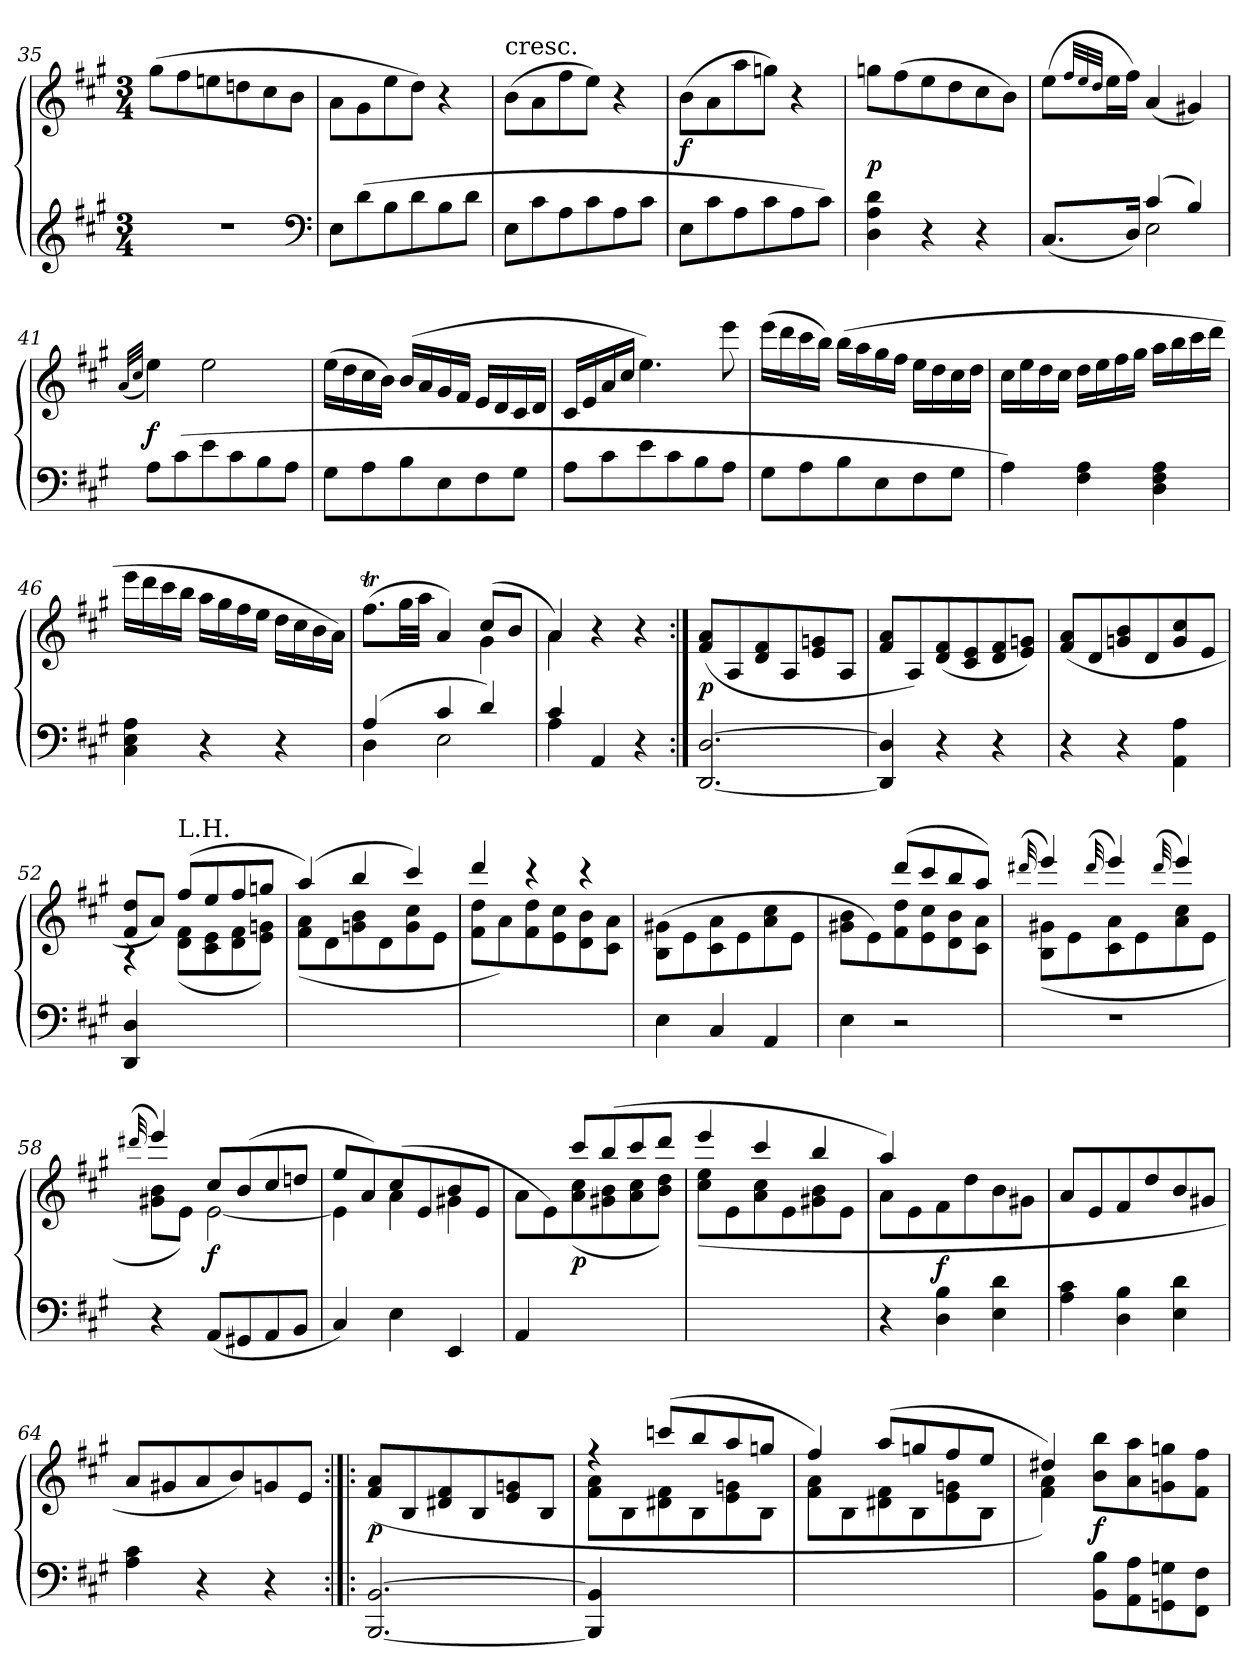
**kern	**kern	**dynam
*part1	*part1	*part1
*staff2	*staff1	*staff1/2
*clefG2	*clefG2	*
*k[f#c#g#]	*k[f#c#g#]	*
*M3/4	*M3/4	*
=35	=35	=35
2.r	(8gg#L	.
.	8ff#	.
.	8een	.
.	8ddn	.
.	8cc#	.
.	8bJ	.
*clefF4	*	*
=36	=36	=36
8EL	8aL	.
(8d	8g#	.
8B	8ee	.
8d	8ddJ)	.
8B	4r	.
8dJ	.	.
=37	=37	=37
!	!LO:TX:t=cresc.	!
8EL	(8bL	.
8c#	8a	.
8A	8ff#	.
8c#	8eeJ)	.
8A	4r	.
8c#J	.	.
=38	=38	=38
8EL	(8bL	f
8c#	8a	.
8A	8aa	.
8c#	8ggnJ)	.
8A	4r	.
8c#J)	.	.
=39	=39	=39
4D 4A 4d	8ggnL	p
.	(8ff#	.
4r	8ee	.
.	8dd	.
4r	8cc#	.
.	8bJ)	.
=40	=40	=40
*^	*	*
(8.C#L	4ryy	(8eeL	.
.	.	32qff#LLL	.
.	.	32qee	.
.	.	32qddJJJ	.
.	.	16eeL	.
16DJk)	.	16ff#JJ)	.
(4c#	2E	(4a	.
4B)	.	4g#X)	.
*v	*v	*	*
=41	=41	=41
.	(>32qaLLL	.
.	32qcc#JJJ	.
8AL	4ee)	f
(8c#	.	.
8e	2ee	.
8c#	.	.
8B	.	.
8AJ	.	.
=42	=42	=42
8G#L	(16eeLL	.
.	16dd	.
8A	16cc#	.
.	16bJJ)	.
8B	(16bLL	.
.	16a	.
8E	16g#	.
.	16f#JJ	.
8F#	16eLL	.
.	16d	.
8G#J	16c#	.
.	16dJJ	.
=43	=43	=43
8AL	16c#LL	.
.	16e	.
8c#	16a	.
.	16cc#JJ	.
8e	4.ee)	.
8c#	.	.
8B	.	.
8AJ	8eee	.
=44	=44	=44
8G#L	(16eeeLL	.
.	16ddd	.
8A	16ccc#	.
.	16bbJJ)	.
8B	(16bbLL	.
.	16aa	.
8E	16gg#	.
.	16ff#JJ	.
8F#	16eeLL	.
.	16dd	.
8G#J	16cc#	.
.	16ddJJ	.
=45	=45	=45
4A)	16cc#LL	.
.	16ee	.
.	16dd	.
.	16cc#JJ	.
4F# 4A	16ddLL	.
.	16ee	.
.	16ff#	.
.	16gg#JJ	.
4D 4F# 4A	16aaLL	.
.	16bb	.
.	16ccc#	.
.	16dddJJ	.
=46	=46	=46
4C# 4E 4A	16eeeLL	.
.	16ddd	.
.	16ccc#	.
.	16bbJJ	.
4r	16aaLL	.
.	16gg#	.
.	16ff#	.
.	16eeJJ	.
4r	16ddLL	.
.	16cc#	.
.	16b	.
.	16aJJ)	.
=47	=47	=47
*^	*^	*
(4A	4D	(8.ff#TL	2ryy	.
.	.	32gg#LL	.	.
.	.	32aaJJJ	.	.
4c#	2E	4a)	.	.
4d)	.	(8cc#L	4g#	.
.	.	8bJ	.	.
=48	=48	=48	=48	=48
4c#	4A	4a)	4a	.
4AA	2ryy	2ryy	4r	.
4r	.	.	4r	.
*v	*v	*	*	*
*	*v	*v	*
=:|!	=:|!	=:|!
[2.DD [2.D	(8f# 8aL	p
.	8A	.
.	8d 8f#	.
.	8A	.
.	8e 8g	.
.	8AJ	.
=50	=50	=50
4DD] 4D]	8f# 8aL	.
.	8A)	.
4r	(8d 8f#	.
.	8c# 8e	.
4r	8d 8f#	.
.	8e 8gJ)	.
=51	=51	=51
4r	(8f# 8aL	.
.	8d	.
4r	8g 8b	.
.	8d	.
4AA 4A	8g 8cc#	.
.	8eJ	.
=52	=52	=52
*	*^	*
4DD 4D	8f# 8ddL	4rA	.
.	8aJ)	.	.
!	!LO:TX:a:t=L.H.	!	!
2ryy	(8ff#L	(8d 8f#L	.
.	8ee	8c# 8e	.
.	8ff#	8d 8f#	.
.	8ggJ	8e 8gJ)	.
=53	=53	=53	=53
2.ryy	(4aa)	(8f# 8aL	.
.	.	8d	.
.	4bb	8g 8b	.
.	.	8d	.
.	4ccc#)	8g 8cc#	.
.	.	8eJ	.
=54	=54	=54	=54
2.ryy	4ddd	8f# 8ddL	.
.	.	8a)	.
.	4rccc	8f# 8dd	.
.	.	8e 8cc#	.
.	4rccc	8d 8b	.
.	.	8c# 8aJ	.
*	*v	*v	*
=55	=55	=55
4E	(8B\ 8g#X\L	.
.	8e\	.
4C#	8c#\ 8a\	.
.	8e\	.
4AA	8a\ 8cc#\	.
.	8e\J	.
=56	=56	=56
*	*^	*
4E	4ryy	8g#X 8bL	.
.	.	8e)	.
2r	(8dddL	8f# 8dd	.
.	8ccc#	8e 8cc#	.
.	8bb	8d 8b	.
.	8aaJ)	8c# 8aJ	.
=57	=57	=57	=57
.	(32qqddd#X	.	.
2.r	4eee)	(8B 8g#XL	.
.	.	8e	.
.	(32qqddd#	.	.
.	4eee)	8c# 8a	.
.	.	8e	.
.	(32qqddd#	.	.
.	4eee)	8a 8cc#	.
.	.	8eJ	.
=58	=58	=58	=58
.	(32qqddd#X	.	.
4r	4eee)	8g#X 8bL	.
.	.	8eJ)	.
(8AAL	8cc#L	[2e	f
8GG#X	(8b	.	.
8AA	8cc#	.	.
8BBJ	8ddnJ	.	.
=59	=59	=59	=59
4C#)	8eeL	4e]	.
.	8a)	.	.
4E	(8cc#	4a	.
.	8e	.	.
4EE	8b	4g#X	.
.	8eJ	.	.
=60	=60	=60	=60
4AA	4ryy	8aL	.
.	.	8e)	.
2ryy	8ccc#L	(8a 8cc#	p
.	(8bb	8g#X 8b	.
.	8ccc#	8a 8cc#	.
.	8dddJ	8b 8ddJ)	.
=61	=61	=61	=61
2.ryy	4eee	(8cc# 8eeL	.
.	.	8e	.
.	4ccc#	8a 8cc#	.
.	.	8e	.
.	4bb	8g#X 8b	.
.	.	8eJ	.
=62	=62	=62	=62
4r	4aa)	8aL	.
.	.	8e	.
4D 4B	2ryy	8f#	f
.	.	8dd	.
4E 4d	.	8b	.
.	.	8g#XJ	.
*	*v	*v	*
=63	=63	=63
4A 4c#	8aL	.
.	8e	.
4D 4B	8f#	.
.	8dd	.
4E 4d	8b	.
.	8g#XJ	.
=64	=64	=64
4A 4c#	8aL	.
.	8g#X	.
4r	8a	.
.	8b)	.
4r	8gn	.
.	8eJ	.
=65:|!|:	=65:|!|:	=65:|!|:
[2.BBB [2.BB	(8f# 8aL	p
.	8B	.
.	8d#X 8f#	.
.	8B	.
.	8e 8g	.
.	8BJ	.
=66	=66	=66
*	*^	*
4BBB] 4BB]	4rff	8f# 8aL	.
.	.	8B	.
2ryy	(8cccnL	8d#X 8f#	.
.	8bb	8B	.
.	8aa	8e 8g	.
.	8ggJ	8BJ	.
=67	=67	=67	=67
2.ryy	4ff#)	8f# 8aL	.
.	.	8B	.
.	(8aaL	8d#X 8f#	.
.	8gg	8B	.
.	8ff#	8e 8g	.
.	8eeJ	8BJ	.
=68	=68	=68	=68
4ryy	4dd#X)	4f# 4a)	.
8BB 8BL	2ryy	8b 8bbL	f
8AA 8A	.	8a 8aa	.
8GG 8G	.	8g 8gg	.
8FF# 8F#J	.	8f# 8ff#J	.
*	*v	*v	*
=	=	=
*-	*-	*-
